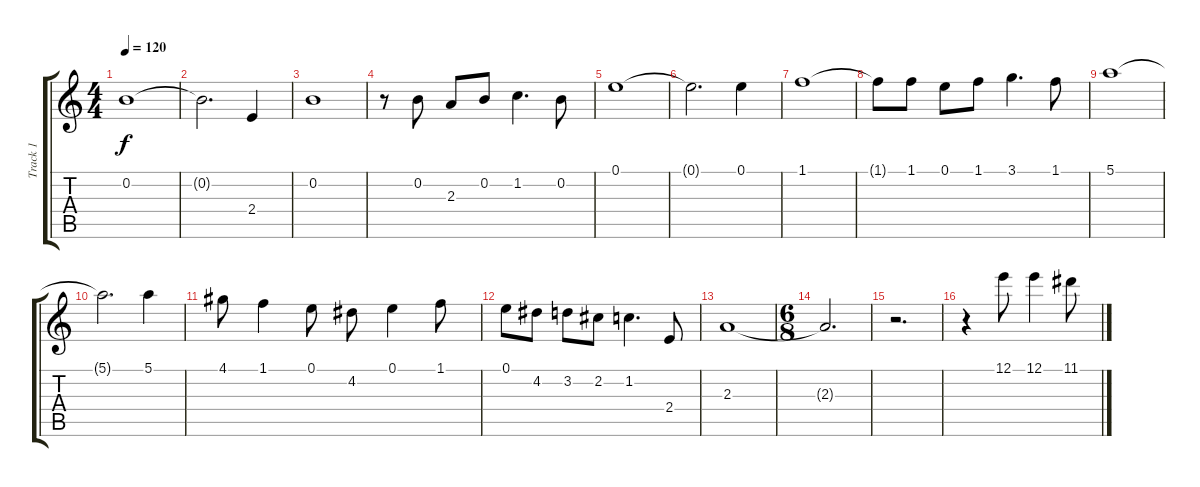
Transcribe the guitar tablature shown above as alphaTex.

\track ("Track 1" "Track 1") {instrument acousticguitarnylon}
\staff {score tabs}
\tuning (E4 B3 G3 D3 A2 E2) {hide}
\ts (4 4)
\tempo 120
\clef g2
\ks c
0.2.1{dy f} |
0.2{t}.2{d} 2.4.4 |
0.2.1 |
r.8 0.2.8 2.3.8 0.2.8 1.2.4{d} 0.2.8 |
0.1.1 |
0.1{t}.2{d} 0.1.4 |
1.1.1 |
1.1{t}.8 1.1.8 0.1.8 1.1.8 3.1.4{d} 1.1.8 |
5.1.1 |
5.1{t}.2{d} 5.1.4 |
4.1.8 1.1.4 0.1.8 4.2.8 0.1.4 1.1.8 |
0.1.8 4.2.8 3.2.8 2.2.8 1.2.4{d} 2.4.8 |
2.3.1 |
\ts (6 8)
2.3{t}.2{d} |
r.2{d} |
r.4 12.1.8 12.1.4 11.1.8
